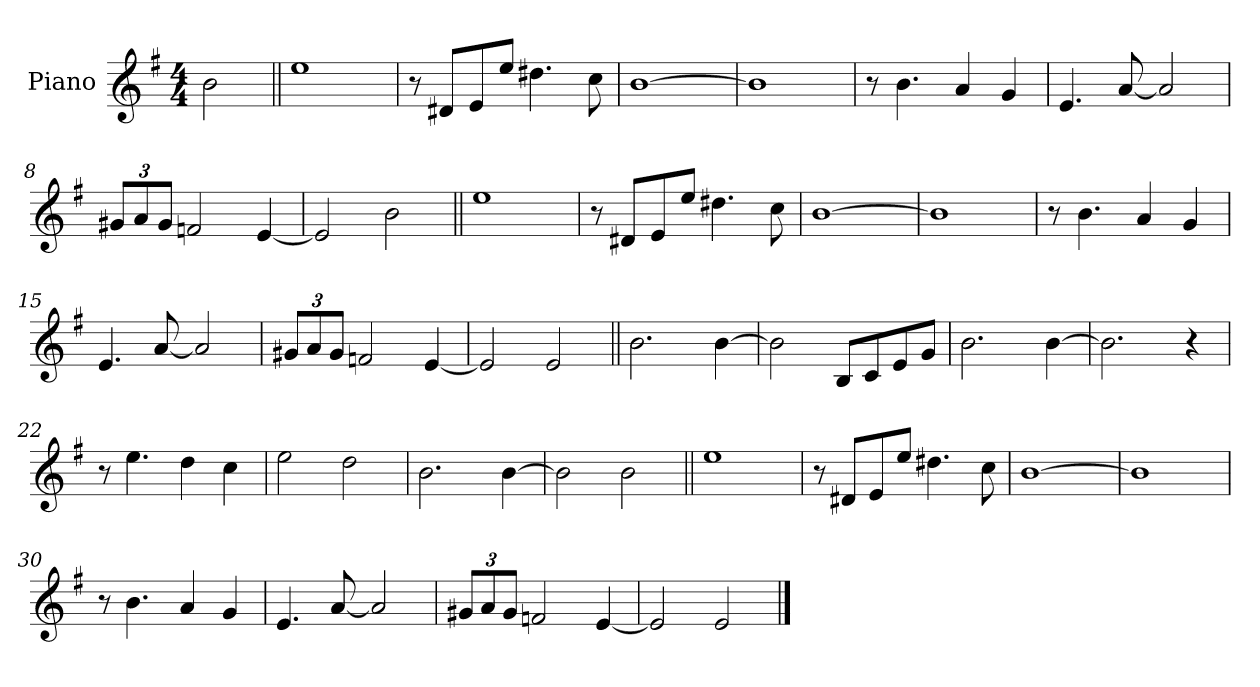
**kern
*part1
*staff1
*I"Piano
*I'Pno.
*clefG2
*k[f#]
*G:
*M4/4
=1
2b\
=2||
1ee
=3
8r
8d#X/L
8e/
8ee/J
4.dd#X\
8cc\
=4
[1b
=5
1b]
!!LO:LB:g=z
=6
8r
4.b\
4a/
4g/
=7
4.e/
[8a/
2a/]
=8
*Xbrackettup
12g#X/L
12a/
12g#/J
2fn/
[4e/
=9
2e/]
2b\
=10||
1ee
!!LO:LB:g=z
=11
8r
8d#X/L
8e/
8ee/J
4.dd#X\
8cc\
=12
[1b
=13
1b]
=14
8r
4.b\
4a/
4g/
=15
4.e/
[8a/
2a/]
!!LO:LB:g=z
=16
12g#X/L
12a/
12g#/J
2fn/
[4e/
=17
2e/]
2e/
=18||
2.b\
[4b\
=19
2b\]
8B/L
8c/
8e/
8g/J
=20
2.b\
[4b\
=21
2.b\]
4r
!!LO:LB:g=z
=22
8r
4.ee\
4dd\
4cc\
=23
2ee\
2dd\
=24
2.b\
[4b\
=25
2b\]
2b\
=26||
1ee
=27
8r
8d#X/L
8e/
8ee/J
4.dd#X\
8cc\
!!LO:LB:g=z
=28
[1b
=29
1b]
=30
8r
4.b\
4a/
4g/
=31
4.e/
[8a/
2a/]
=32
12g#X/L
12a/
12g#/J
2fn/
[4e/
=33
2e/]
2e/
==
*-
